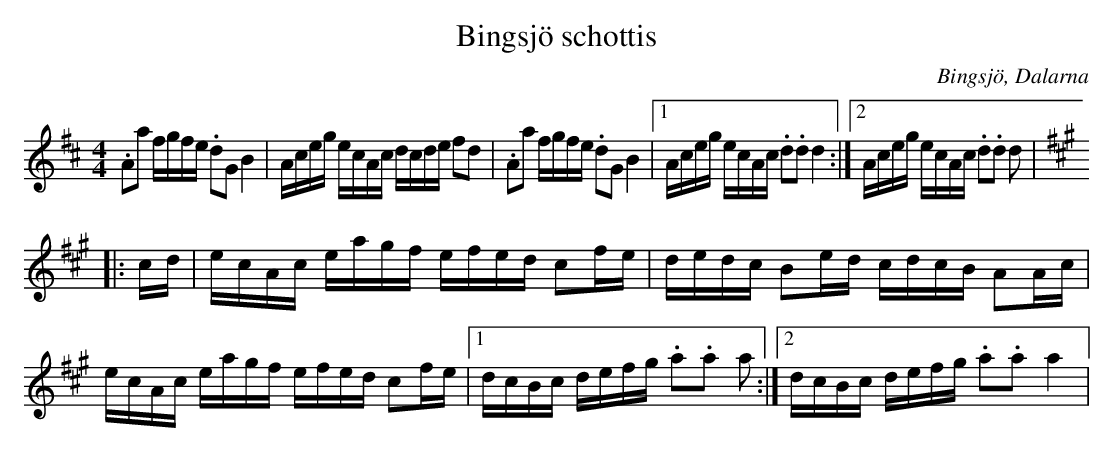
X:1
T:Bingsjö schottis
Q:100
O:Bingsjö, Dalarna
M:4/4
L:1/8
K:D
.Aa f/g/f/e/ .dG B2|A/c/e/g/ e/c/A/c/ d/c/d/e/ fd|.Aa f/g/f/e/ .dG B2|1A/c/e/g/ e/c/A/c/ .d.d d2:|2A/c/e/g/ e/c/A/c/ .d.d d|
K:A
|:c/d/|e/c/A/c/ e/a/g/f/ e/f/e/d/ cf/e/|d/e/d/c/ Be/d/ c/d/c/B/ AA/c/|e/c/A/c/ e/a/g/f/ e/f/e/d/ cf/e/|1d/c/B/c/ d/e/f/g/ .a.a a:|2d/c/B/c/ d/e/f/g/ .a.a a2|
